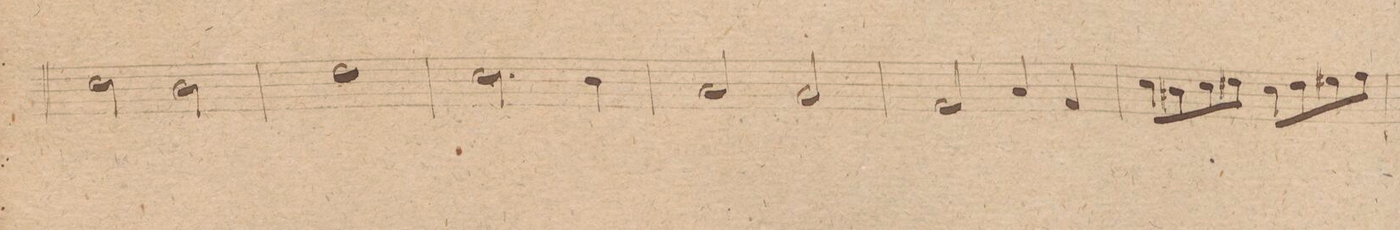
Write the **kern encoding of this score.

**kern	**dynam
*I"Baſso.	*
*clefF4	*
*k[]	*
*met(c|)	*
*M2/2	*
2E\	.
2D\	.
=51	=51
1F	.
=52	=52
2.E\	.
4D\	.
=53	=53
2C/	.
2BB/	.
=54	=54
2AA/	.
4C/	.
4AA/	.
=55	=55
8E\L	.
8D#X\	.
8E\	.
8F#X\J	.
8E\L	.
8F#\	.
8G#X\	.
8A\J	.
=56	=56
*-	*-
